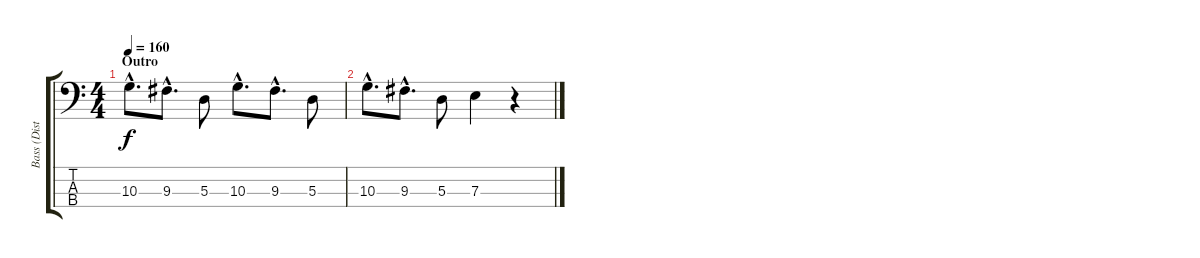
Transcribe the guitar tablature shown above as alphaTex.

\track ("Bass (Distorted)" "Bass (Dist") {instrument overdrivenguitar}
\staff {score tabs}
\tuning (G2 D2 A1 E1) {hide}
\ts (4 4)
\section ("" "Outro")
\tempo 160
\clef f4
\ks c
10.3{hac}.8{d dy f} 9.3{hac}.8{d} 5.3.8 10.3{hac}.8{d} 9.3{hac}.8{d} 5.3.8 |
10.3{hac}.8{d} 9.3{hac}.8{d} 5.3.8 7.3.4 r.4
